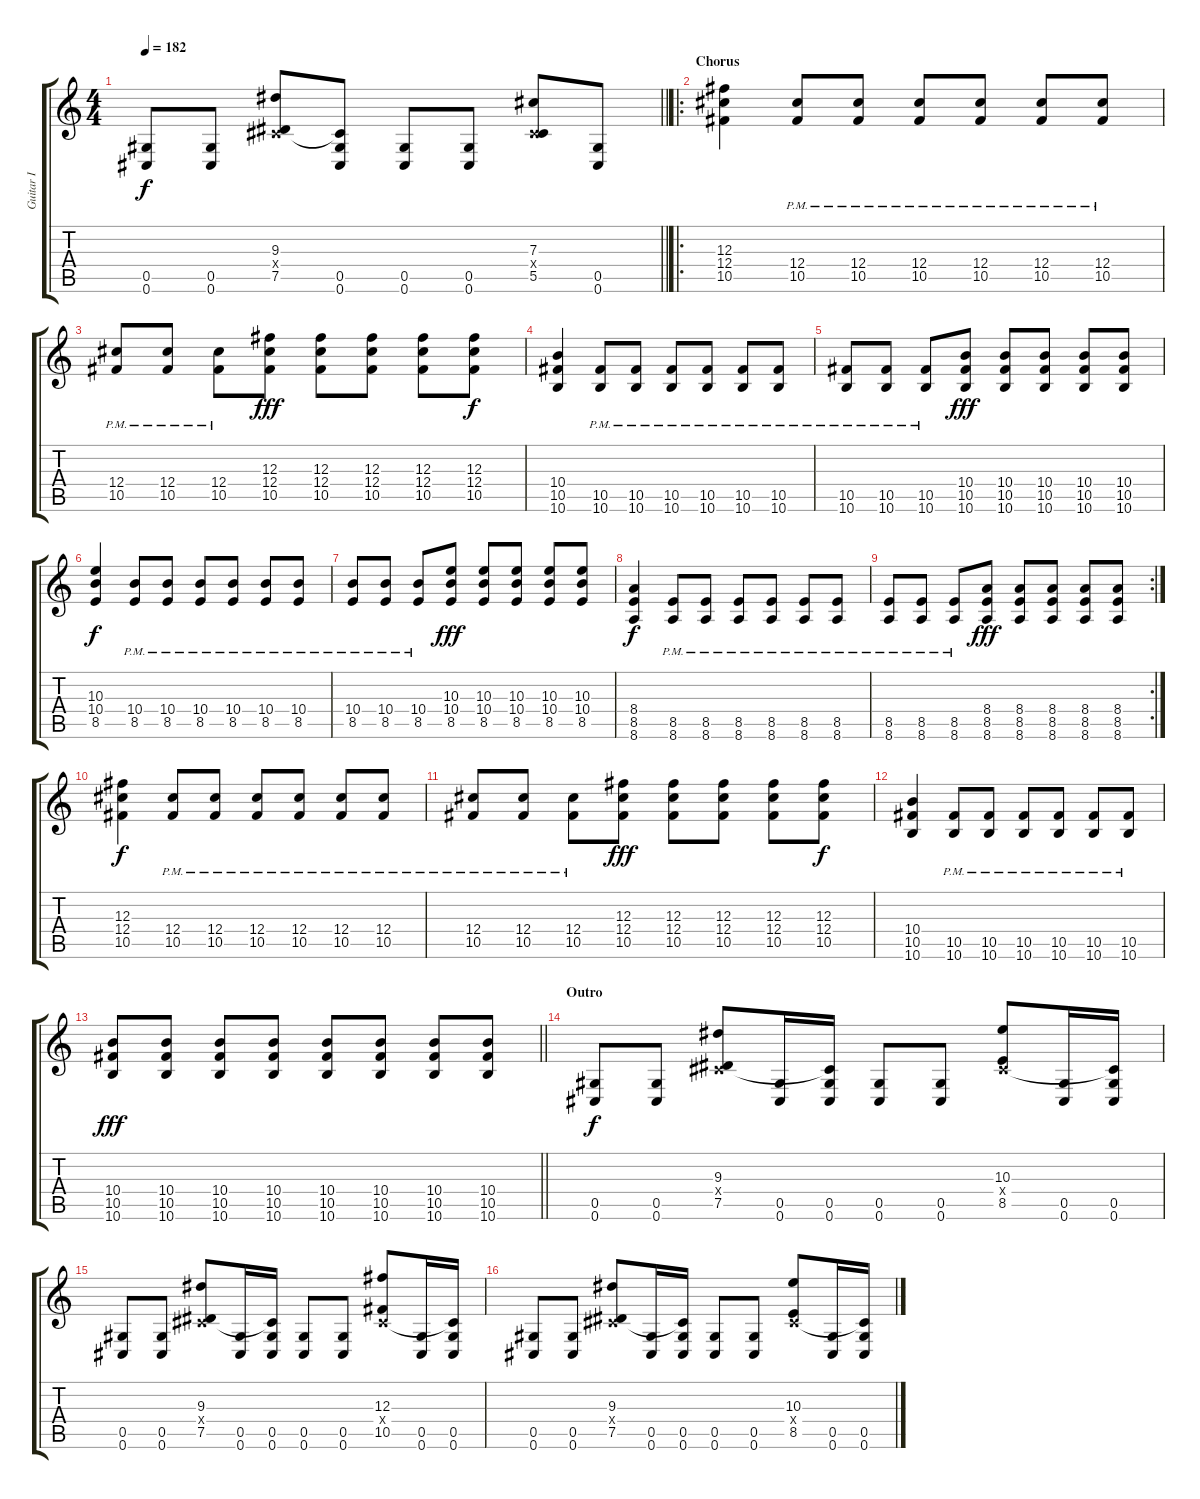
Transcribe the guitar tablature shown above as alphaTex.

\track ("Guitar I" "Guitar I") {instrument distortionguitar}
\staff {score tabs}
\tuning (Eb4 Bb3 Gb3 Db3 Ab2 Db2) {hide}
\ts (4 4)
\tempo 182
\clef g2
\barLineRight lightlight
\ks c
(0.5 0.6).8{dy f} (0.5 0.6).8 (9.3 0.4{x} 7.5).8 (0.4{t} 0.5 0.6).8 (0.5 0.6).8 (0.5 0.6).8 (7.3 0.4{x} 5.5).8 (0.5 0.6).8 |
\ro
\section ("" "Chorus")
(12.3 12.4 10.5).4 (12.4{pm} 10.5{pm}).8 (12.4{pm} 10.5{pm}).8 (12.4{pm} 10.5{pm}).8 (12.4{pm} 10.5{pm}).8 (12.4{pm} 10.5{pm}).8 (12.4{pm} 10.5{pm}).8 |
(12.4{pm} 10.5{pm}).8 (12.4{pm} 10.5{pm}).8 (12.4{pm} 10.5{pm}).8 (12.3 12.4 10.5).8{dy fff} (12.3 12.4 10.5).8 (12.3 12.4 10.5).8 (12.3 12.4 10.5).8 (12.3 12.4 10.5).8{dy f} |
(10.4 10.5 10.6).4 (10.5{pm} 10.6{pm}).8 (10.5{pm} 10.6{pm}).8 (10.5{pm} 10.6{pm}).8 (10.5{pm} 10.6{pm}).8 (10.5{pm} 10.6{pm}).8 (10.5{pm} 10.6{pm}).8 |
(10.5{pm} 10.6{pm}).8 (10.5{pm} 10.6{pm}).8 (10.5{pm} 10.6{pm}).8 (10.4 10.5 10.6).8{dy fff} (10.4 10.5 10.6).8 (10.4 10.5 10.6).8 (10.4 10.5 10.6).8 (10.4 10.5 10.6).8 |
(10.3 10.4 8.5).4{dy f} (10.4{pm} 8.5{pm}).8 (10.4{pm} 8.5{pm}).8 (10.4{pm} 8.5{pm}).8 (10.4{pm} 8.5{pm}).8 (10.4{pm} 8.5{pm}).8 (10.4{pm} 8.5{pm}).8 |
(10.4{pm} 8.5{pm}).8 (10.4{pm} 8.5{pm}).8 (10.4{pm} 8.5{pm}).8 (10.3 10.4 8.5).8{dy fff} (10.3 10.4 8.5).8 (10.3 10.4 8.5).8 (10.3 10.4 8.5).8 (10.3 10.4 8.5).8 |
(8.4 8.5 8.6).4{dy f} (8.5{pm} 8.6{pm}).8 (8.5{pm} 8.6{pm}).8 (8.5{pm} 8.6{pm}).8 (8.5{pm} 8.6{pm}).8 (8.5{pm} 8.6{pm}).8 (8.5{pm} 8.6{pm}).8 |
\rc 2
(8.5{pm} 8.6{pm}).8 (8.5{pm} 8.6{pm}).8 (8.5{pm} 8.6{pm}).8 (8.4 8.5 8.6).8{dy fff} (8.4 8.5 8.6).8 (8.4 8.5 8.6).8 (8.4 8.5 8.6).8 (8.4 8.5 8.6).8 |
(12.3 12.4 10.5).4{dy f} (12.4{pm} 10.5{pm}).8 (12.4{pm} 10.5{pm}).8 (12.4{pm} 10.5{pm}).8 (12.4{pm} 10.5{pm}).8 (12.4{pm} 10.5{pm}).8 (12.4{pm} 10.5{pm}).8 |
(12.4{pm} 10.5{pm}).8 (12.4{pm} 10.5{pm}).8 (12.4{pm} 10.5{pm}).8 (12.3 12.4 10.5).8{dy fff} (12.3 12.4 10.5).8 (12.3 12.4 10.5).8 (12.3 12.4 10.5).8 (12.3 12.4 10.5).8{dy f} |
(10.4 10.5 10.6).4 (10.5{pm} 10.6{pm}).8 (10.5{pm} 10.6{pm}).8 (10.5{pm} 10.6{pm}).8 (10.5{pm} 10.6{pm}).8 (10.5{pm} 10.6{pm}).8 (10.5{pm} 10.6{pm}).8 |
\barLineRight lightlight
(10.4 10.5 10.6).8{dy fff} (10.4 10.5 10.6).8 (10.4 10.5 10.6).8 (10.4 10.5 10.6).8 (10.4 10.5 10.6).8 (10.4 10.5 10.6).8 (10.4 10.5 10.6).8 (10.4 10.5 10.6).8 |
\section ("" "Outro")
(0.5 0.6).8{dy f} (0.5 0.6).8 (9.3 0.4{x} 7.5).8 (0.5 0.6).16 (0.4{t} 0.5 0.6).16 (0.5 0.6).8 (0.5 0.6).8 (10.3 0.4{x} 8.5).8 (0.5 0.6).16 (0.4{t} 0.5 0.6).16 |
(0.5 0.6).8 (0.5 0.6).8 (9.3 0.4{x} 7.5).8 (0.5 0.6).16 (0.4{t} 0.5 0.6).16 (0.5 0.6).8 (0.5 0.6).8 (12.3 0.4{x} 10.5).8 (0.5 0.6).16 (0.4{t} 0.5 0.6).16 |
(0.5 0.6).8 (0.5 0.6).8 (9.3 0.4{x} 7.5).8 (0.5 0.6).16 (0.4{t} 0.5 0.6).16 (0.5 0.6).8 (0.5 0.6).8 (10.3 0.4{x} 8.5).8 (0.5 0.6).16 (0.4{t} 0.5 0.6).16
